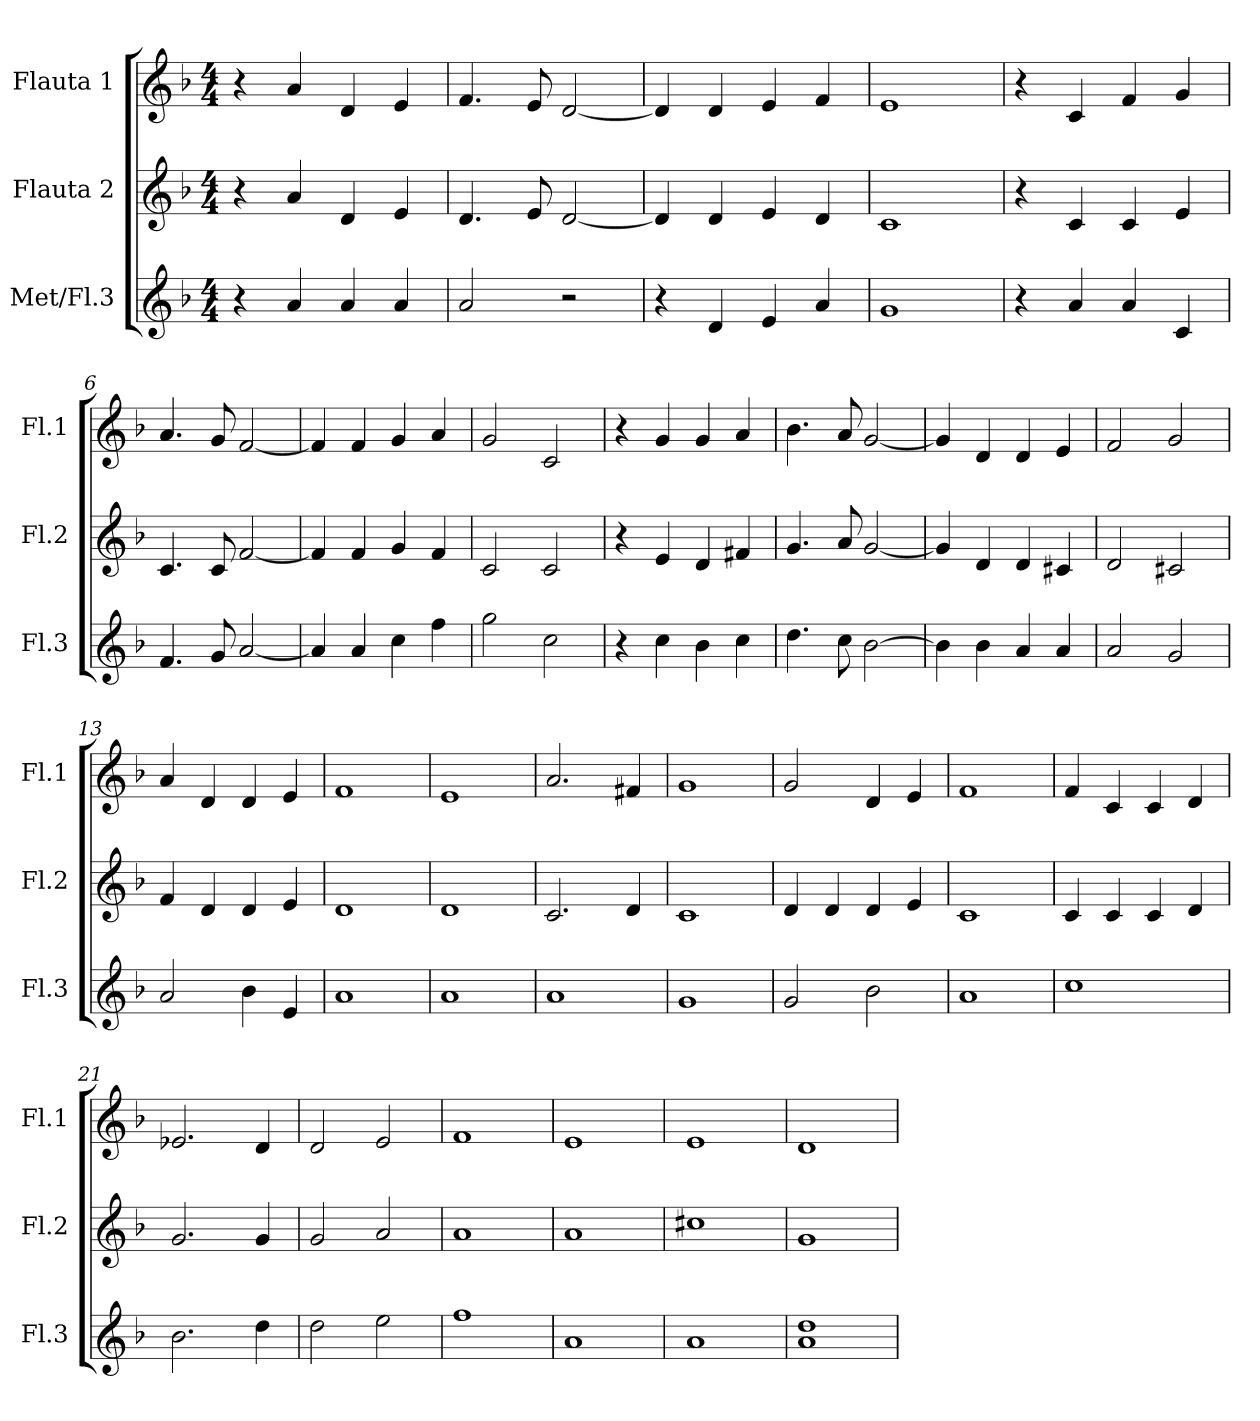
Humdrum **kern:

**kern	**kern	**kern
*part3	*part2	*part1
*staff3	*staff2	*staff1
*I"Met/Fl.3	*I"Flauta 2	*I"Flauta 1
*I'Fl.3	*I'Fl.2	*I'Fl.1
*clefG2	*clefG2	*clefG2
*k[b-]	*k[b-]	*k[b-]
*M4/4	*M4/4	*M4/4
=1	=1	=1
4r	4r	4r
4a/	4a/	4a/
4a/	4d/	4d/
4a/	4e/	4e/
=2	=2	=2
2a/	4.d/	4.f/
.	8e/	8e/
2r	[2d/	[2d/
=3	=3	=3
4r	4d/]	4d/]
4d/	4d/	4d/
4e/	4e/	4e/
4a/	4d/	4f/
=4	=4	=4
1g	1c	1e
=5	=5	=5
4r	4r	4r
4a/	4c/	4c/
4a/	4c/	4f/
4c/	4e/	4g/
=6	=6	=6
4.f/	4.c/	4.a/
8g/	8c/	8g/
[2a/	[2f/	[2f/
=7	=7	=7
4a/]	4f/]	4f/]
4a/	4f/	4f/
4cc\	4g/	4g/
4ff\	4f/	4a/
=8	=8	=8
2gg\	2c/	2g/
2cc\	2c/	2c/
!!LO:LB:g=z
=9	=9	=9
4r	4r	4r
4cc\	4e/	4g/
4b-\	4d/	4g/
4cc\	4f#X/	4a/
=10	=10	=10
4.dd\	4.g/	4.b-\
8cc\	8a/	8a/
[2b-\	[2g/	[2g/
=11	=11	=11
4b-\]	4g/]	4g/]
4b-\	4d/	4d/
4a/	4d/	4d/
4a/	4c#X/	4e/
=12	=12	=12
2a/	2d/	2f/
2g/	2c#X/	2g/
=13	=13	=13
2a/	4f/	4a/
.	4d/	4d/
4b-\	4d/	4d/
4e/	4e/	4e/
=14	=14	=14
1a	1d	1f
=15	=15	=15
1a	1d	1e
=16	=16	=16
1a	2.c/	2.a/
.	4d/	4f#X/
=17	=17	=17
1g	1c	1g
!!LO:LB:g=z
=18	=18	=18
2g/	4d/	2g/
.	4d/	.
2b-\	4d/	4d/
.	4e/	4e/
=19	=19	=19
1a	1c	1f
=20	=20	=20
1cc	4c/	4f/
.	4c/	4c/
.	4c/	4c/
.	4d/	4d/
=21	=21	=21
2.b-\	2.g/	2.e-X/
4dd\	4g/	4d/
=22	=22	=22
2dd\	2g/	2d/
2ee\	2a/	2e/
=23	=23	=23
1ff	1a	1f
=24	=24	=24
1a	1a	1e
=25	=25	=25
1a	1cc#X	1e
=26	=26	=26
1a 1dd	1g	1d
=	=	=
*-	*-	*-
